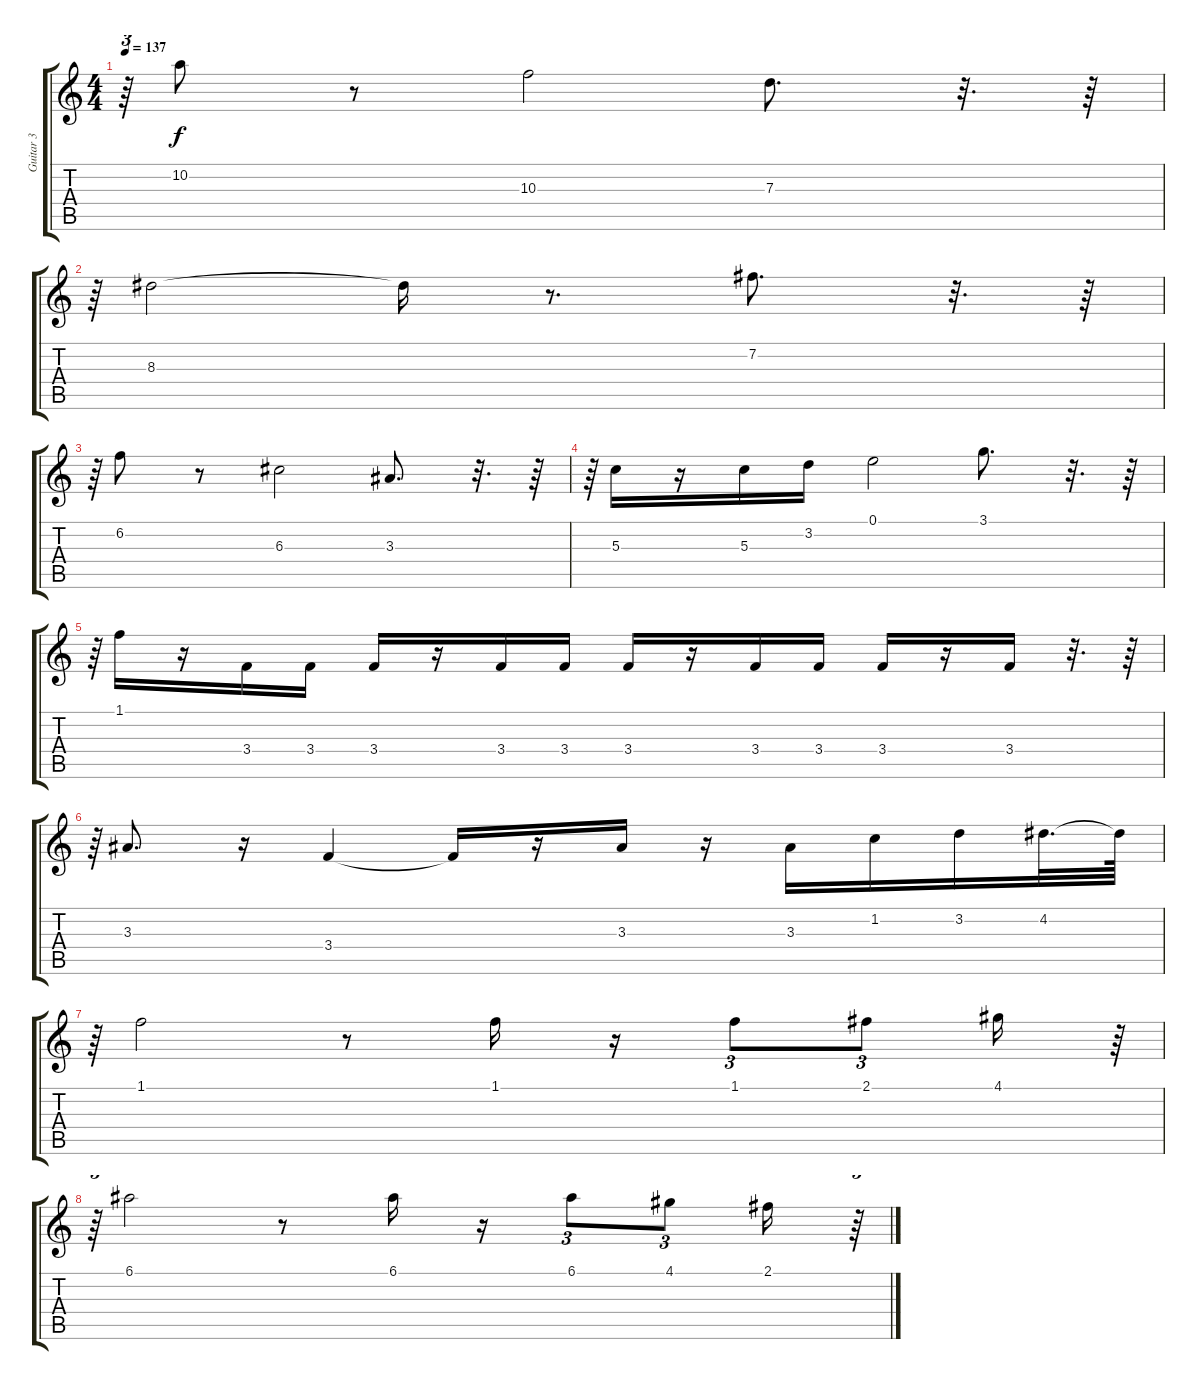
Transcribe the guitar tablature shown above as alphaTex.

\track ("Guitar 3" "Guitar 3") {instrument distortionguitar}
\staff {score tabs}
\tuning (E4 B3 G3 D3 A2 E2) {hide}
\ts (4 4)
\tempo 137
\clef g2
\ks c
r.64{tu (3 2) dy f} 10.2.8 r.8 10.3.2 7.3.8{d} r.32{d} r.64 |
r.64{tu (3 2)} 8.3.2 8.3{t}.16 r.8{d} 7.2.8{d} r.32{d} r.64 |
r.64{tu (3 2)} 6.2.8 r.8 6.3.2 3.3.8{d} r.32{d} r.64 |
r.64{tu (3 2)} 5.3.16 r.16 5.3.16 3.2.16 0.1.2 3.1.8{d} r.32{d} r.64 |
r.64{tu (3 2)} 1.1.16 r.16 3.4.16 3.4.16 3.4.16 r.16 3.4.16 3.4.16 3.4.16 r.16 3.4.16 3.4.16 3.4.16 r.16 3.4.16 r.32{d} r.64 |
r.64{tu (3 2)} 3.3.8{d} r.16 3.4.4 3.4{t}.16 r.16 3.3.16 r.16 3.3.16 1.2.16 3.2.16 4.2.32{d} 4.2{t}.64 |
r.64{tu (3 2)} 1.1.2 r.8 1.1.16 r.16 1.1.8{tu (3 2)} 2.1.8{tu (3 2)} 4.1.16 r.64{tu (3 2)} |
r.64{tu (3 2)} 6.1.2 r.8 6.1.16 r.16 6.1.8{tu (3 2)} 4.1.8{tu (3 2)} 2.1.16 r.64{tu (3 2)}
